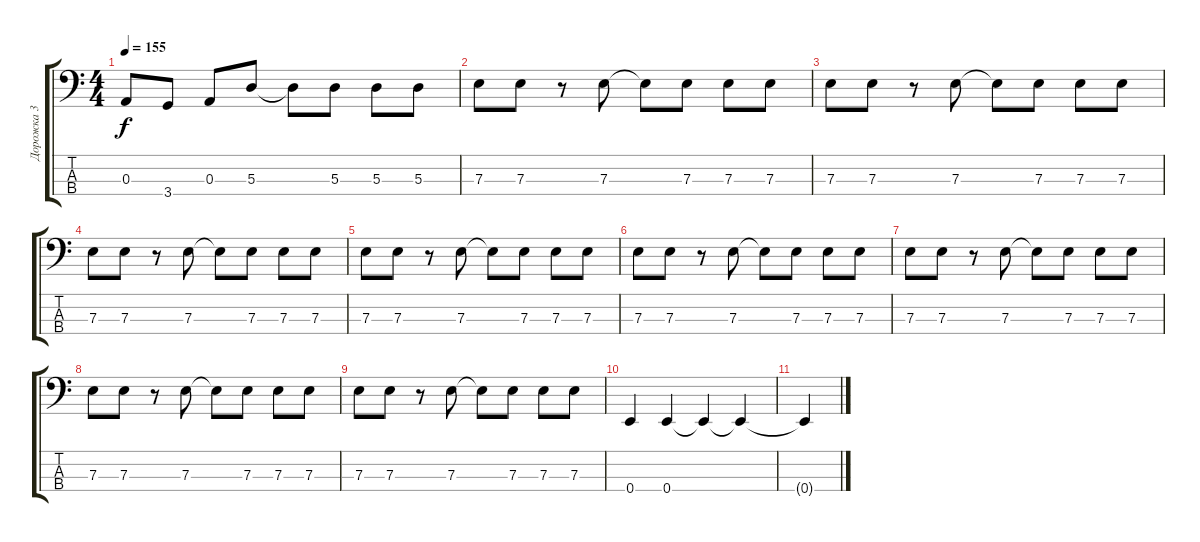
\track ("Дорожка 3" "Дорожка 3") {instrument synthbass1}
\staff {score tabs}
\tuning (G2 D2 A1 E1) {hide}
\ts (4 4)
\tempo 155
\clef f4
\ks c
0.3{t}.8{dy f} 3.4.8 0.3.8 5.3.8 5.3{t}.8 5.3.8 5.3.8 5.3.8 |
7.3.8 7.3.8 r.8 7.3.8 7.3{t}.8 7.3.8 7.3.8 7.3.8 |
7.3.8 7.3.8 r.8 7.3.8 7.3{t}.8 7.3.8 7.3.8 7.3.8 |
7.3.8 7.3.8 r.8 7.3.8 7.3{t}.8 7.3.8 7.3.8 7.3.8 |
7.3.8 7.3.8 r.8 7.3.8 7.3{t}.8 7.3.8 7.3.8 7.3.8 |
7.3.8 7.3.8 r.8 7.3.8 7.3{t}.8 7.3.8 7.3.8 7.3.8 |
7.3.8 7.3.8 r.8 7.3.8 7.3{t}.8 7.3.8 7.3.8 7.3.8 |
7.3.8 7.3.8 r.8 7.3.8 7.3{t}.8 7.3.8 7.3.8 7.3.8 |
7.3.8 7.3.8 r.8 7.3.8 7.3{t}.8 7.3.8 7.3.8 7.3.8 |
0.4.4 0.4.4 0.4{t}.4 0.4{t}.4 |
0.4{t}.4
